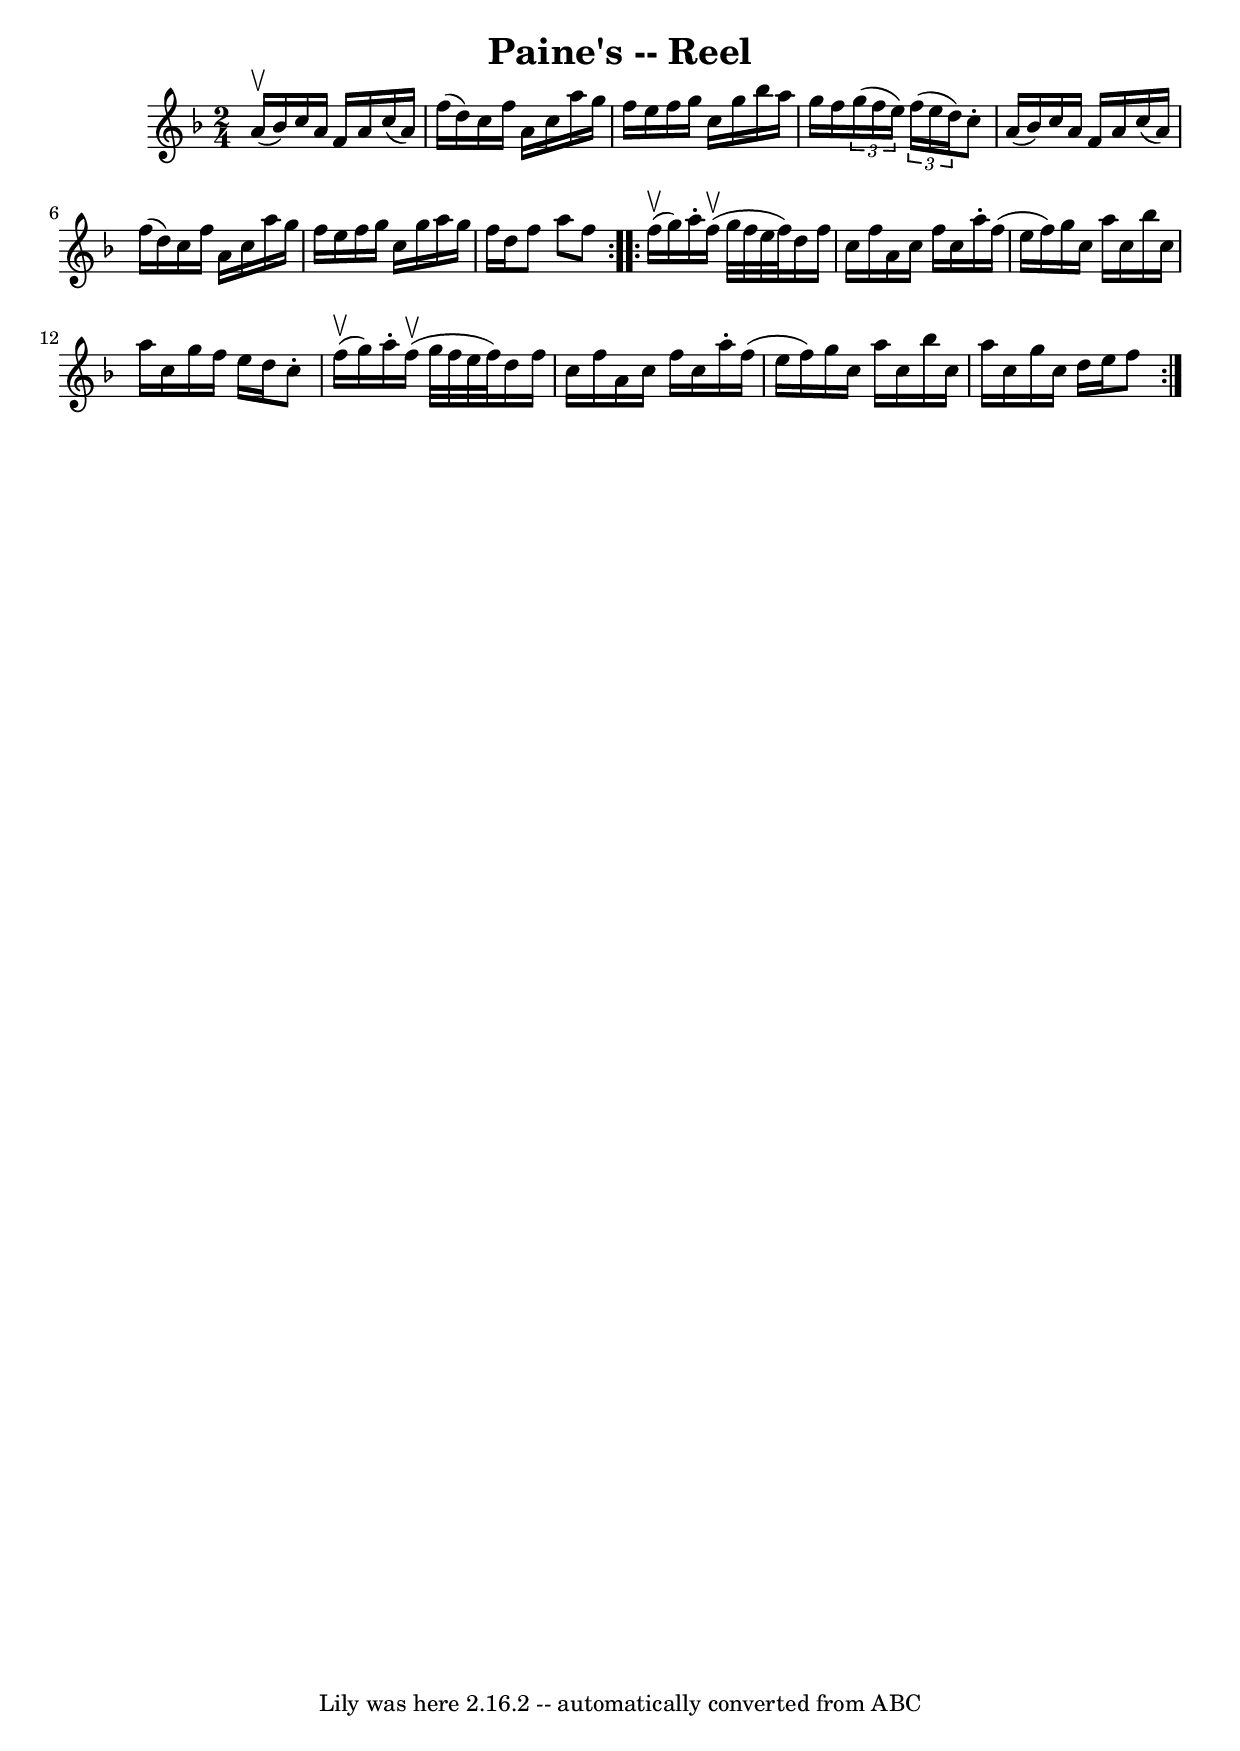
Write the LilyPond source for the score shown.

\version "2.16.2"
\include "Mammoth.ily"
\header {
  %% book = "Ryan's Mammoth Collection"
  crossRefNumber = "1"
  footnotes = "\\\\357"
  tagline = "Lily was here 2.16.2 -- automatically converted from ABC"
  title = "Paine's -- Reel"

}
voicedefault =  {



  \repeat volta 2 {

    \time 2/4 
    \key f \major a'16^\upbow(bes'16) |
    c''16 a'16 
    f'16 a'16 c''16 (a'16) f''16 (d''16)   |
    c''16  
    f''16 a'16 c''16 a''16 g''16 f''16 e''16    |
    
    f''16 g''16 c''16 g''16 bes''16 a''16 g''16 f''16    
    |
    \times 2/3 { g''16 (f''16 e''16) 
	       }   \times 2/3 { f''16 
				(e''16 d''16) 
			      } c''8 -. a'16 (bes'16)   |
    c''16   
    a'16 f'16 a'16 c''16 (a'16) f''16 (d''16)   |
    
    c''16 f''16 a'16 c''16 a''16 g''16 f''16 e''16    |
    
    f''16 g''16 c''16 g''16 a''16 g''16 f''16 d''16    
    |
    f''8 a''8 f''8  
  }     
  \repeat volta 2 {
    f''16^\upbow(
    g''16) |
    a''16 -. f''16^\upbow(g''32 f''32 e''32    
    f''32) d''16 f''16 c''16 f''16    |
    a'16 c''16    
    f''16 c''16 a''16 -. f''16 (e''16 f''16)   |
    g''16    
    c''16 a''16 c''16 bes''16 c''16 a''16 c''16    |
    
    g''16 f''16 e''16 d''16 c''8 -. f''16^\upbow(g''16)   
    |
    a''16 -. f''16^\upbow(g''32 f''32 e''32 f''32)   
    d''16 f''16 c''16 f''16    |
    a'16 c''16 f''16 c''16  
    a''16 -. f''16 (e''16 f''16)   |
    g''16 c''16 a''16  
    c''16 bes''16 c''16 a''16 c''16    |
    g''16 c''16    
    d''16 e''16 f''8    
  }   

}

\score{
  <<

    \context Staff="default"
    {
      \voicedefault 
      
    }

  >>
  \layout {
    
  }
  \midi {
  }

}
